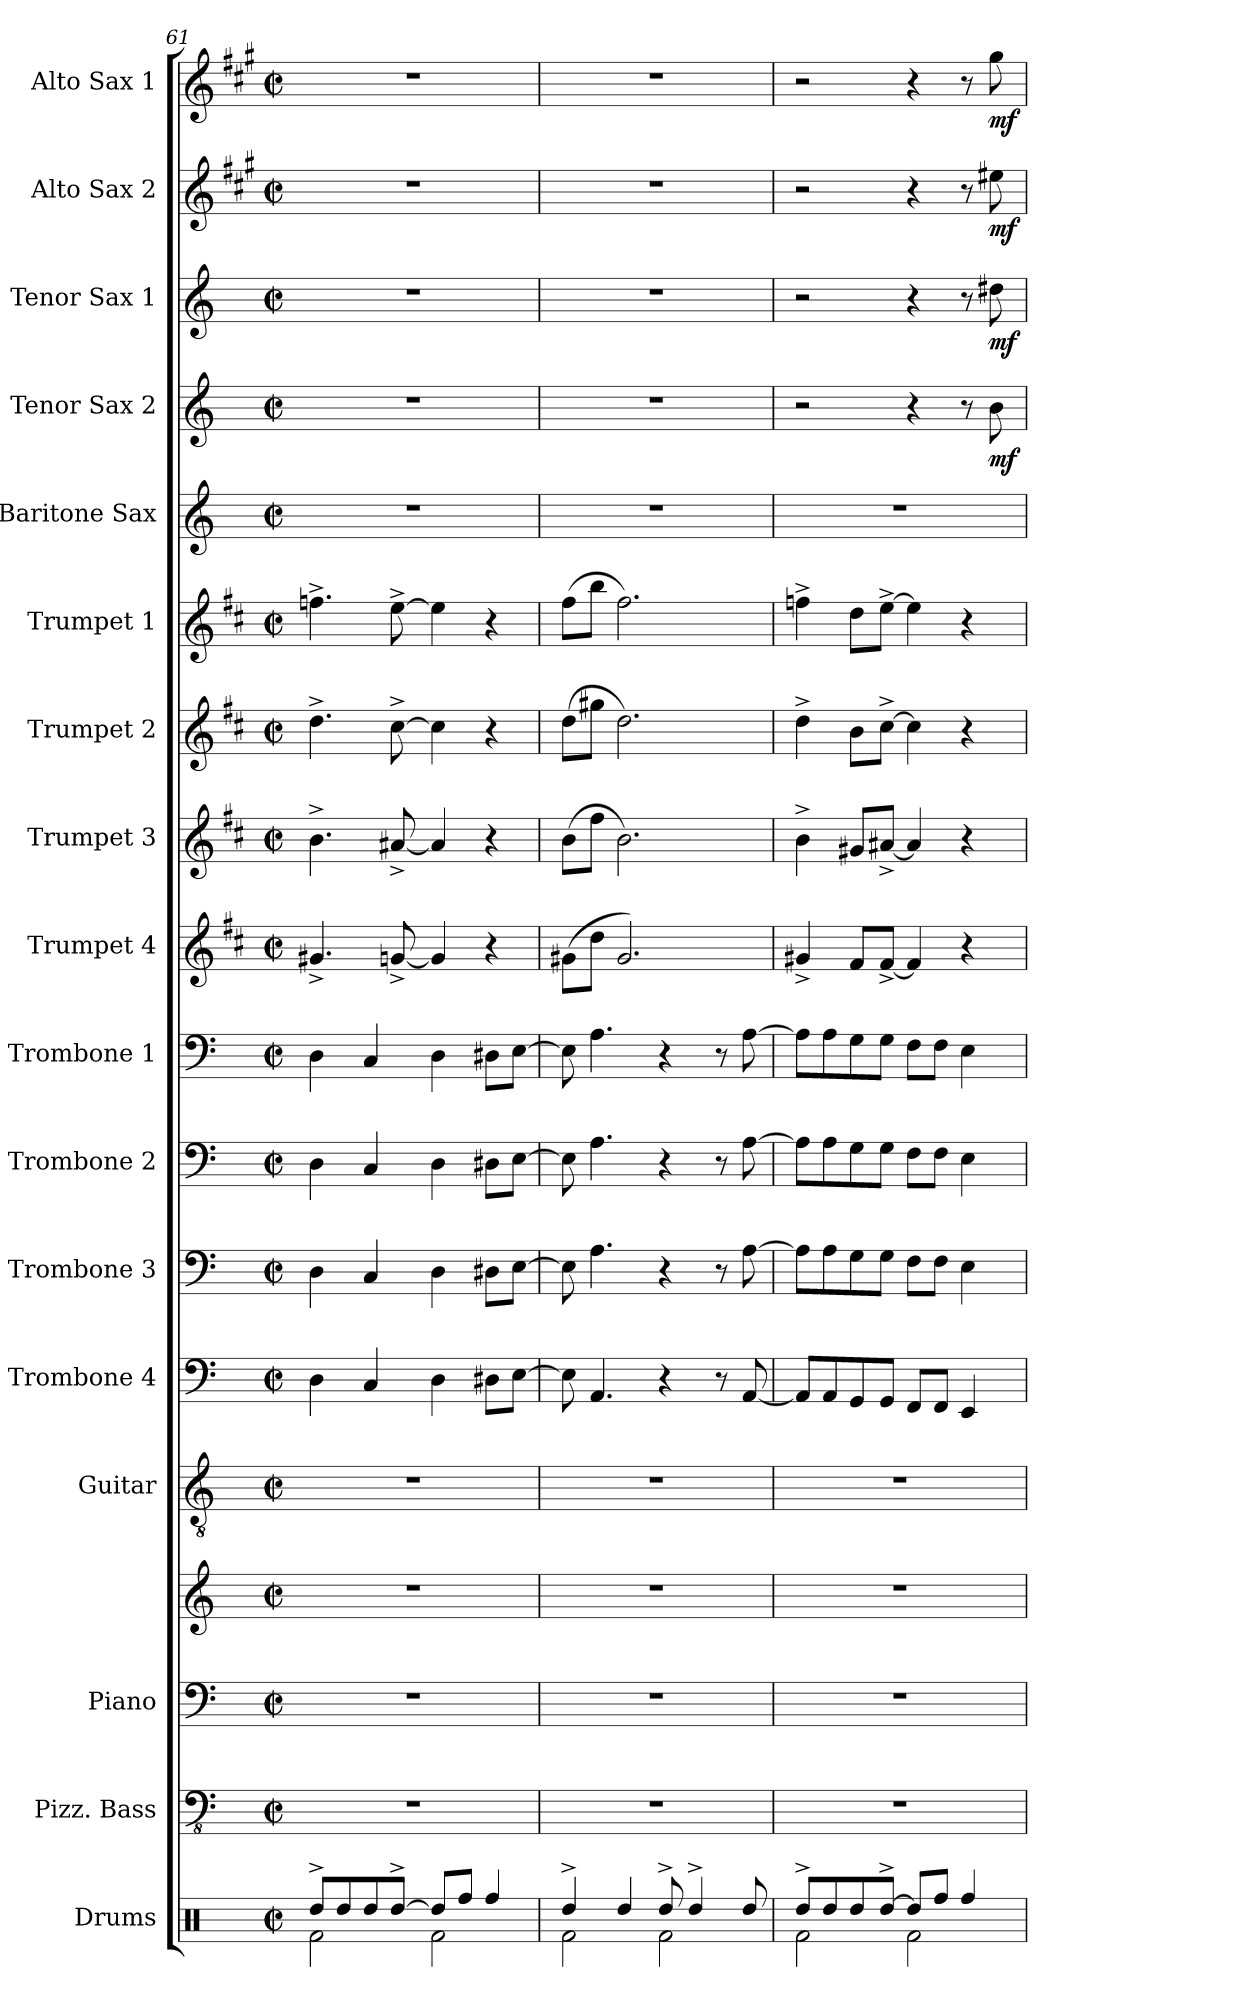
**kern	**kern	**kern	**kern	**kern	**kern	**kern	**kern	**kern	**kern	**kern	**kern	**kern	**kern	**kern	**dynam	**kern	**dynam	**kern	**dynam	**kern	**dynam
*part17	*part16	*part15	*part15	*part14	*part13	*part12	*part11	*part10	*part9	*part8	*part7	*part6	*part5	*part4	*part4	*part3	*part3	*part2	*part2	*part1	*part1
*staff18	*staff17	*staff16	*staff15	*staff14	*staff13	*staff12	*staff11	*staff10	*staff9	*staff8	*staff7	*staff6	*staff5	*staff4	*staff4	*staff3	*staff3	*staff2	*staff2	*staff1	*staff1
*I"Drums	*I"Pizz. Bass	*I"Piano	*	*I"Guitar	*I"Trombone 4	*I"Trombone 3	*I"Trombone 2	*I"Trombone 1	*I"Trumpet 4	*I"Trumpet 3	*I"Trumpet 2	*I"Trumpet 1	*I"Baritone Sax	*I"Tenor Sax 2	*	*I"Tenor Sax 1	*	*I"Alto Sax 2	*	*I"Alto Sax 1	*
*I'Drums	*I'Bass	*I'Piano	*	*I'Gtr.	*I'Tbn. 4	*I'Tbn. 3	*I'Tbn. 2	*I'Tbn. 1	*I'Tpt. 4	*I'Tpt. 3	*I'Tpt. 2	*I'Tpt. 1	*I'Bari	*I'Tenor 2	*	*I'Tenor 1	*	*I'Alto 2	*	*I'Alto 1	*
*clefX	*clefFv4	*clefF4	*clefG2	*clefGv2	*clefF4	*clefF4	*clefF4	*clefF4	*clefG2	*clefG2	*clefG2	*clefG2	*clefG2	*clefG2	*	*clefG2	*	*clefG2	*	*clefG2	*
*	*	*	*	*	*	*	*	*	*ITrd1c2	*ITrd1c2	*ITrd1c2	*ITrd1c2	*ITrd12c21	*ITrd8c14	*	*ITrd8c14	*	*ITrd5c9	*	*ITrd5c9	*
*k[]	*k[]	*k[]	*k[]	*k[]	*k[]	*k[]	*k[]	*k[]	*k[]	*k[]	*k[]	*k[]	*k[]	*k[]	*	*k[]	*	*k[]	*	*k[]	*
*M2/2	*M2/2	*M2/2	*M2/2	*M2/2	*M2/2	*M2/2	*M2/2	*M2/2	*M2/2	*M2/2	*M2/2	*M2/2	*M2/2	*M2/2	*	*M2/2	*	*M2/2	*	*M2/2	*
*met(c|)	*met(c|)	*met(c|)	*met(c|)	*met(c|)	*met(c|)	*met(c|)	*met(c|)	*met(c|)	*met(c|)	*met(c|)	*met(c|)	*met(c|)	*met(c|)	*met(c|)	*	*met(c|)	*	*met(c|)	*	*met(c|)	*
=61	=61	=61	=61	=61	=61	=61	=61	=61	=61	=61	=61	=61	=61	=61	=61	=61	=61	=61	=61	=61	=61
*^	*	*	*	*	*	*	*	*	*	*	*	*	*	*	*	*	*	*	*	*	*
8Rdd^/L	2Rf\	1r	1r	1r	1r	4D\	4D\	4D\	4D\	4.f#X^/	4.a^\	4.cc^\	4.ee-X^\	1r	1r	.	1r	.	1r	.	1r	.
8Rdd/	.	.	.	.	.	.	.	.	.	.	.	.	.	.	.	.	.	.	.	.	.	.
8Rdd/	.	.	.	.	.	4C/	4C/	4C/	4C/	.	.	.	.	.	.	.	.	.	.	.	.	.
[8Rdd^/J	.	.	.	.	.	.	.	.	.	[8fn^/	[8g#X^/	[8b^\	[8dd^\	.	.	.	.	.	.	.	.	.
8Rdd/L]	2Rf\	.	.	.	.	4D\	4D\	4D\	4D\	4f/]	4g#/]	4b\]	4dd\]	.	.	.	.	.	.	.	.	.
8Rff/J	.	.	.	.	.	.	.	.	.	.	.	.	.	.	.	.	.	.	.	.	.	.
4Rff/	.	.	.	.	.	8D#X\L	8D#X\L	8D#X\L	8D#X\L	4r	4r	4r	4r	.	.	.	.	.	.	.	.	.
.	.	.	.	.	.	[8E\J	[8E\J	[8E\J	[8E\J	.	.	.	.	.	.	.	.	.	.	.	.	.
=62	=62	=62	=62	=62	=62	=62	=62	=62	=62	=62	=62	=62	=62	=62	=62	=62	=62	=62	=62	=62	=62	=62
4Rdd^/	2Rf\	1r	1r	1r	1r	8E\]	8E\]	8E\]	8E\]	(8f#X\L	(8a\L	(8cc\L	(8ee\L	1r	1r	.	1r	.	1r	.	1r	.
.	.	.	.	.	.	4.AA/	4.A\	4.A\	4.A\	8cc\J	8ee\J	8ff#X\J	8aa\J	.	.	.	.	.	.	.	.	.
4Rdd/	.	.	.	.	.	.	.	.	.	2.f#/)	2.a\)	2.cc\)	2.ee\)	.	.	.	.	.	.	.	.	.
8Rdd^/	2Rf\	.	.	.	.	4r	4r	4r	4r	.	.	.	.	.	.	.	.	.	.	.	.	.
4Rdd^/	.	.	.	.	.	.	.	.	.	.	.	.	.	.	.	.	.	.	.	.	.	.
.	.	.	.	.	.	8r	8r	8r	8r	.	.	.	.	.	.	.	.	.	.	.	.	.
8Rdd/	.	.	.	.	.	[8AA/	[8A\	[8A\	[8A\	.	.	.	.	.	.	.	.	.	.	.	.	.
=63	=63	=63	=63	=63	=63	=63	=63	=63	=63	=63	=63	=63	=63	=63	=63	=63	=63	=63	=63	=63	=63	=63
8Rdd^/L	2Rf\	1r	1r	1r	1r	8AA/L]	8A\L]	8A\L]	8A\L]	4f#X^/	4a^\	4cc^\	4ee-X^\	1r	2r	.	2r	.	2r	.	2r	.
8Rdd/	.	.	.	.	.	8AA/	8A\	8A\	8A\	.	.	.	.	.	.	.	.	.	.	.	.	.
8Rdd/	.	.	.	.	.	8GG/	8G\	8G\	8G\	8e/L	8f#X/L	8a\L	8cc\L	.	.	.	.	.	.	.	.	.
[8Rdd^/J	.	.	.	.	.	8GG/J	8G\J	8G\J	8G\J	[8e^/J	[8g#X^/J	[8b^\J	[8dd^\J	.	.	.	.	.	.	.	.	.
8Rdd/L]	2Rf\	.	.	.	.	8FF/L	8F\L	8F\L	8F\L	4e/]	4g#/]	4b\]	4dd\]	.	4r	.	4r	.	4r	.	4r	.
8Rff/J	.	.	.	.	.	8FF/J	8F\J	8F\J	8F\J	.	.	.	.	.	.	.	.	.	.	.	.	.
4Rff/	.	.	.	.	.	4EE/	4E\	4E\	4E\	4r	4r	4r	4r	.	8r	.	8r	.	8r	.	8r	.
!	!	!	!	!	!	!	!	!	!	!	!	!	!	!	!	!LO:DY:b	!	!LO:DY:b	!	!LO:DY:b	!	!LO:DY:b
.	.	.	.	.	.	.	.	.	.	.	.	.	.	.	8B\	mf	8d#X\	mf	8g#X\	mf	8b\	mf
*v	*v	*	*	*	*	*	*	*	*	*	*	*	*	*	*	*	*	*	*	*	*	*
=	=	=	=	=	=	=	=	=	=	=	=	=	=	=	=	=	=	=	=	=	=
*-	*-	*-	*-	*-	*-	*-	*-	*-	*-	*-	*-	*-	*-	*-	*-	*-	*-	*-	*-	*-	*-
